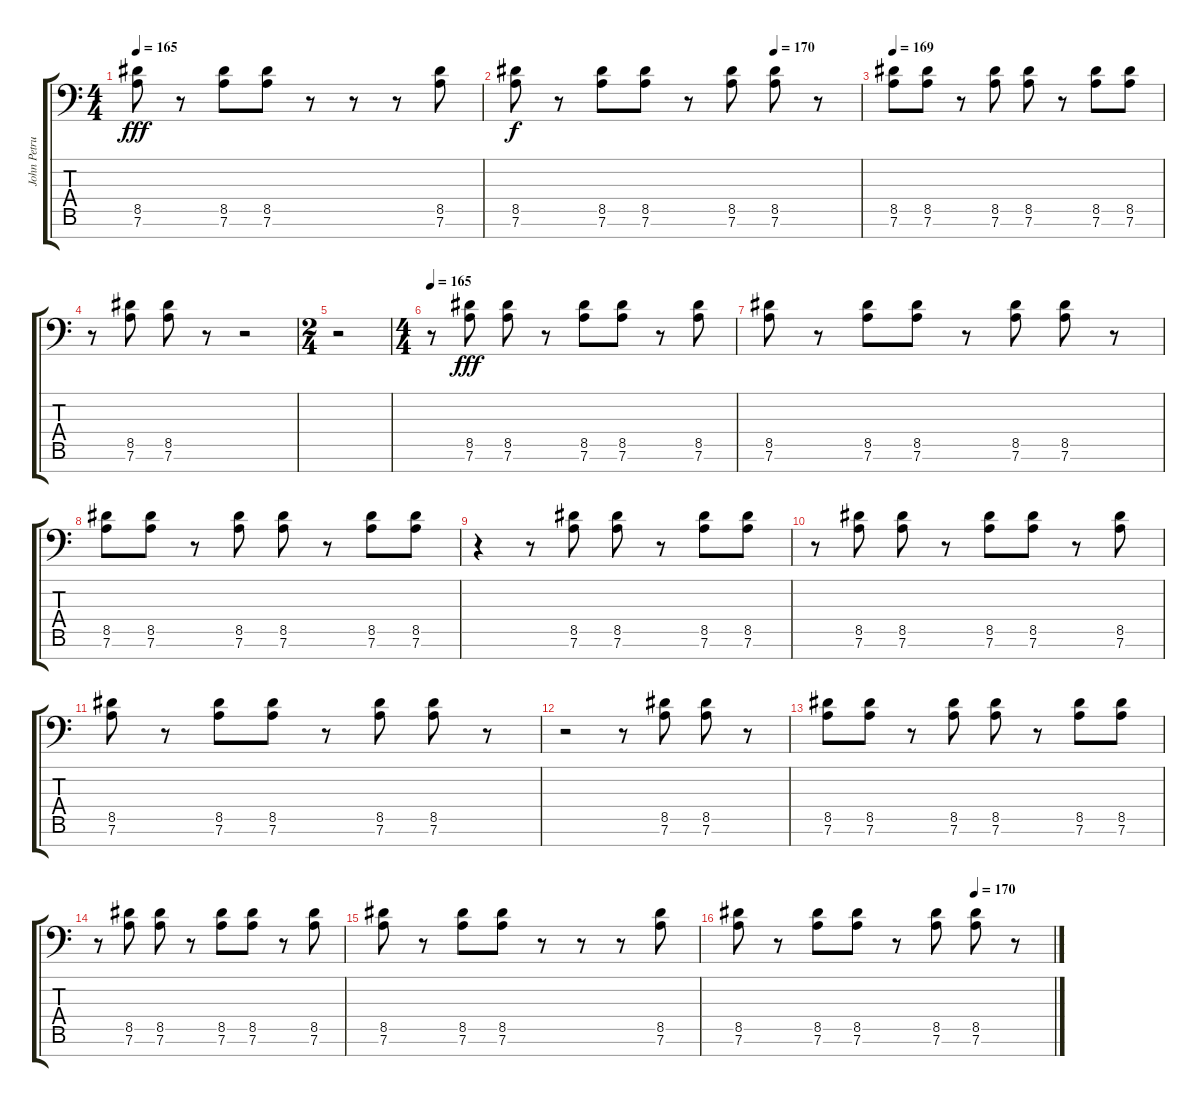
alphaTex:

\track ("John Petrucci" "John Petru") {instrument distortionguitar}
\staff {score tabs}
\tuning (D4 A3 F3 C3 G2 D2 A1) {hide}
\ts (4 4)
\tempo 165
\clef f4
\ks c
(8.5 7.6).8{dy fff} r.8 (8.5 7.6).8 (8.5 7.6).8 r.8 r.8 r.8 (8.5 7.6).8 |
\tempo (170 0.75)
(8.5 7.6).8{dy f} r.8 (8.5 7.6).8 (8.5 7.6).8 r.8 (8.5 7.6).8 (8.5 7.6).8 r.8 |
\tempo 155
\tempo 169
(8.5 7.6).8 (8.5 7.6).8 r.8 (8.5 7.6).8 (8.5 7.6).8 r.8 (8.5 7.6).8 (8.5 7.6).8 |
r.8 (8.5 7.6).8 (8.5 7.6).8 r.8 r.2 |
\ts (2 4)
r.2 |
\ts (4 4)
\tempo 165
r.8{volume 9} (8.5 7.6).8{dy fff} (8.5 7.6).8 r.8 (8.5 7.6).8 (8.5 7.6).8 r.8 (8.5 7.6).8 |
(8.5 7.6).8 r.8 (8.5 7.6).8 (8.5 7.6).8 r.8 (8.5 7.6).8 (8.5 7.6).8 r.8 |
(8.5 7.6).8 (8.5 7.6).8 r.8 (8.5 7.6).8 (8.5 7.6).8 r.8 (8.5 7.6).8 (8.5 7.6).8 |
r.4 r.8 (8.5 7.6).8 (8.5 7.6).8 r.8 (8.5 7.6).8 (8.5 7.6).8 |
r.8 (8.5 7.6).8 (8.5 7.6).8 r.8 (8.5 7.6).8 (8.5 7.6).8 r.8 (8.5 7.6).8 |
(8.5 7.6).8 r.8 (8.5 7.6).8 (8.5 7.6).8 r.8 (8.5 7.6).8 (8.5 7.6).8 r.8 |
r.2 r.8 (8.5 7.6).8 (8.5 7.6).8 r.8 |
(8.5 7.6).8 (8.5 7.6).8 r.8 (8.5 7.6).8 (8.5 7.6).8 r.8 (8.5 7.6).8 (8.5 7.6).8 |
r.8 (8.5 7.6).8 (8.5 7.6).8 r.8 (8.5 7.6).8 (8.5 7.6).8 r.8 (8.5 7.6).8 |
(8.5 7.6).8 r.8 (8.5 7.6).8 (8.5 7.6).8 r.8 r.8 r.8 (8.5 7.6).8 |
\tempo (170 0.75)
(8.5 7.6).8 r.8 (8.5 7.6).8 (8.5 7.6).8 r.8 (8.5 7.6).8 (8.5 7.6).8 r.8
